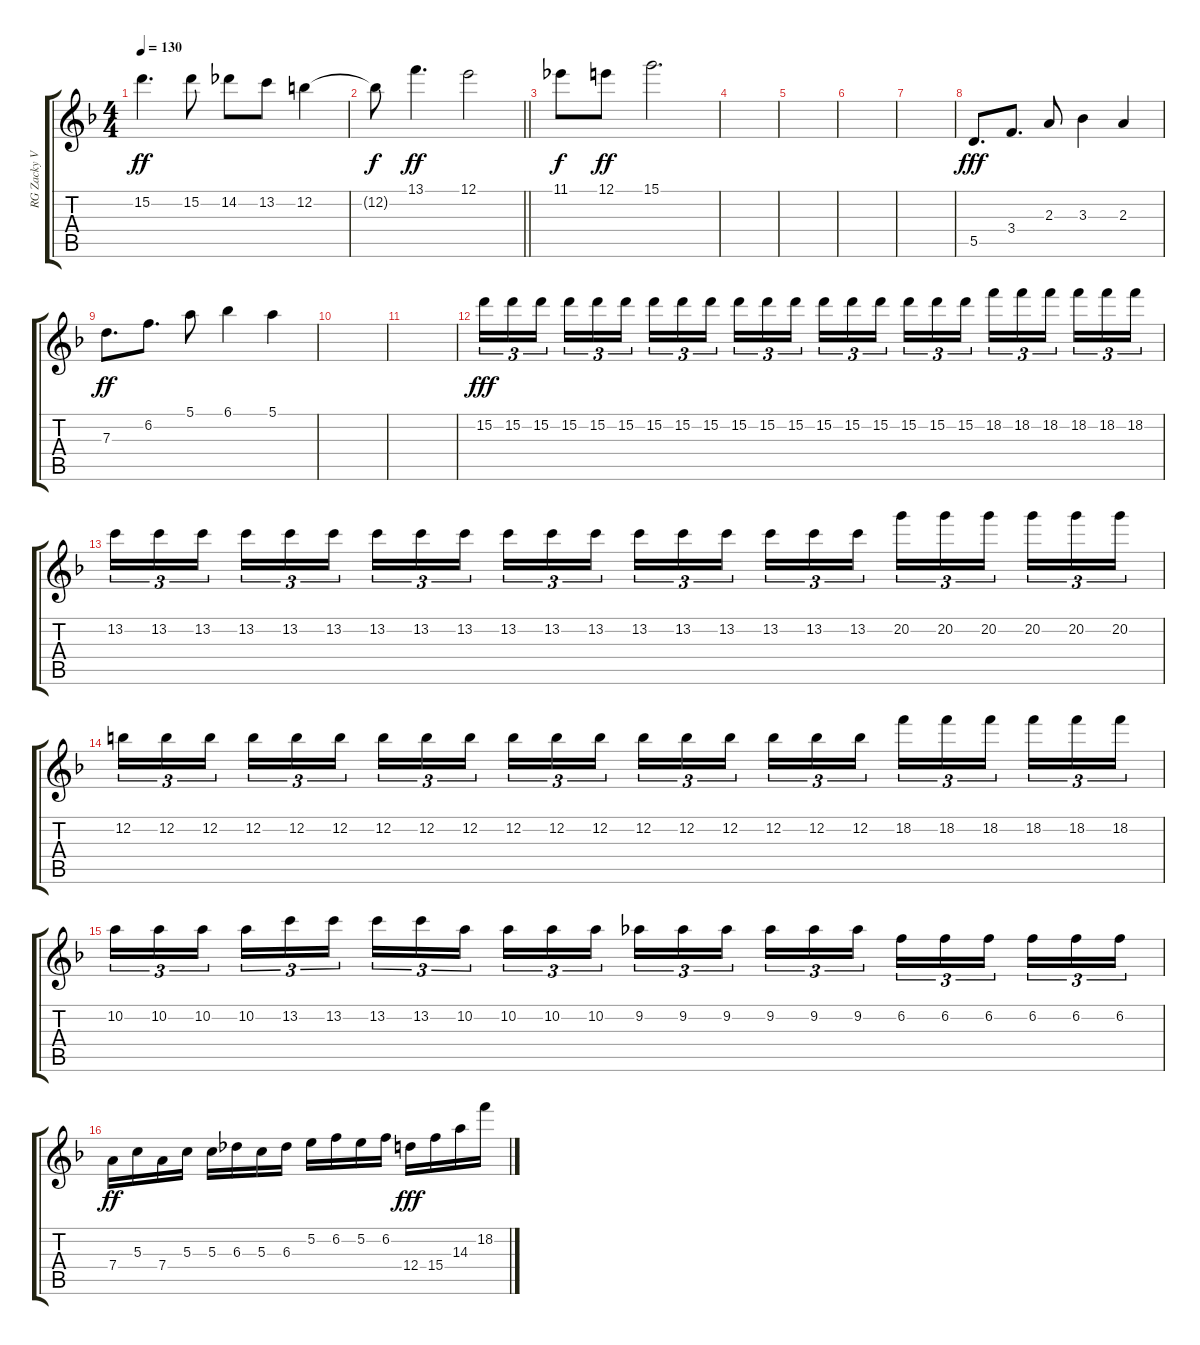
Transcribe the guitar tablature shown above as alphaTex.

\track ("RG Zacky Vengeance" "RG Zacky V") {instrument overdrivenguitar}
\staff {score tabs}
\tuning (E4 B3 G3 D3 A2 D2) {hide}
\ts (4 4)
\tempo 130
\clef g2
\ks dminor
15.2.4{d dy ff} 15.2.8 14.2.8 13.2.8 12.2.4 |
\barLineRight lightlight
12.2{t}.8{dy f} 13.1.4{d dy ff} 12.1.2 |
11.1.8{dy f} 12.1.8{dy ff} 15.1.2{d} |
|
|
|
|
5.5.8{d dy fff} 3.4.8{d} 2.3.8 3.3.4 2.3.4 |
7.3.8{d dy ff} 6.2.8{d} 5.1.8 6.1.4 5.1.4 |
|
|
15.2.16{tu (3 2) dy fff} 15.2.16{tu (3 2)} 15.2.16{tu (3 2) beam splitsecondary} 15.2.16{tu (3 2)} 15.2.16{tu (3 2)} 15.2.16{tu (3 2)} 15.2.16{tu (3 2)} 15.2.16{tu (3 2)} 15.2.16{tu (3 2) beam splitsecondary} 15.2.16{tu (3 2)} 15.2.16{tu (3 2)} 15.2.16{tu (3 2)} 15.2.16{tu (3 2)} 15.2.16{tu (3 2)} 15.2.16{tu (3 2) beam splitsecondary} 15.2.16{tu (3 2)} 15.2.16{tu (3 2)} 15.2.16{tu (3 2)} 18.2.16{tu (3 2)} 18.2.16{tu (3 2)} 18.2.16{tu (3 2) beam splitsecondary} 18.2.16{tu (3 2)} 18.2.16{tu (3 2)} 18.2.16{tu (3 2)} |
13.2.16{tu (3 2)} 13.2.16{tu (3 2)} 13.2.16{tu (3 2) beam splitsecondary} 13.2.16{tu (3 2)} 13.2.16{tu (3 2)} 13.2.16{tu (3 2)} 13.2.16{tu (3 2)} 13.2.16{tu (3 2)} 13.2.16{tu (3 2) beam splitsecondary} 13.2.16{tu (3 2)} 13.2.16{tu (3 2)} 13.2.16{tu (3 2)} 13.2.16{tu (3 2)} 13.2.16{tu (3 2)} 13.2.16{tu (3 2) beam splitsecondary} 13.2.16{tu (3 2)} 13.2.16{tu (3 2)} 13.2.16{tu (3 2)} 20.2.16{tu (3 2)} 20.2.16{tu (3 2)} 20.2.16{tu (3 2) beam splitsecondary} 20.2.16{tu (3 2)} 20.2.16{tu (3 2)} 20.2.16{tu (3 2)} |
12.2.16{tu (3 2)} 12.2.16{tu (3 2)} 12.2.16{tu (3 2) beam splitsecondary} 12.2.16{tu (3 2)} 12.2.16{tu (3 2)} 12.2.16{tu (3 2)} 12.2.16{tu (3 2)} 12.2.16{tu (3 2)} 12.2.16{tu (3 2) beam splitsecondary} 12.2.16{tu (3 2)} 12.2.16{tu (3 2)} 12.2.16{tu (3 2)} 12.2.16{tu (3 2)} 12.2.16{tu (3 2)} 12.2.16{tu (3 2) beam splitsecondary} 12.2.16{tu (3 2)} 12.2.16{tu (3 2)} 12.2.16{tu (3 2)} 18.2.16{tu (3 2)} 18.2.16{tu (3 2)} 18.2.16{tu (3 2) beam splitsecondary} 18.2.16{tu (3 2)} 18.2.16{tu (3 2)} 18.2.16{tu (3 2)} |
10.2.16{tu (3 2)} 10.2.16{tu (3 2)} 10.2.16{tu (3 2) beam splitsecondary} 10.2.16{tu (3 2)} 13.2.16{tu (3 2)} 13.2.16{tu (3 2)} 13.2.16{tu (3 2)} 13.2.16{tu (3 2)} 10.2.16{tu (3 2) beam splitsecondary} 10.2.16{tu (3 2)} 10.2.16{tu (3 2)} 10.2.16{tu (3 2)} 9.2.16{tu (3 2)} 9.2.16{tu (3 2)} 9.2.16{tu (3 2) beam splitsecondary} 9.2.16{tu (3 2)} 9.2.16{tu (3 2)} 9.2.16{tu (3 2)} 6.2.16{tu (3 2)} 6.2.16{tu (3 2)} 6.2.16{tu (3 2) beam splitsecondary} 6.2.16{tu (3 2)} 6.2.16{tu (3 2)} 6.2.16{tu (3 2)} |
7.4.16{dy ff} 5.3.16 7.4.16 5.3.16 5.3.16 6.3.16 5.3.16 6.3.16 5.2.16 6.2.16 5.2.16 6.2.16 12.4.16{dy fff} 15.4.16 14.3.16 18.2.16
